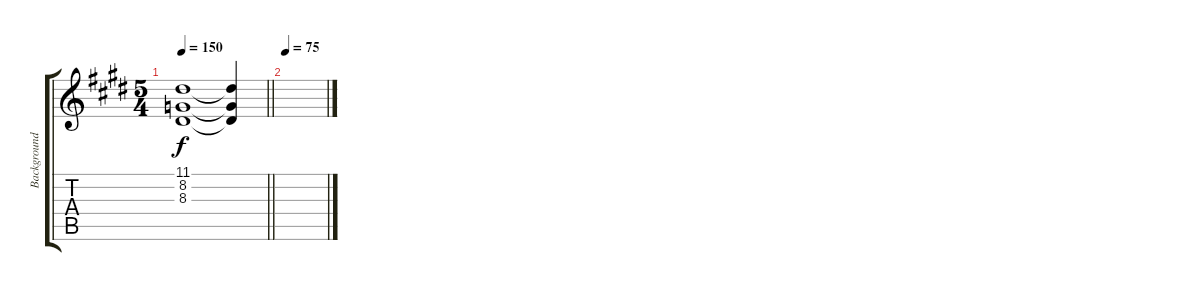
\track ("Background" "Background") {instrument pad2warm}
\staff {score tabs}
\tuning (E4 B3 G3 D3 A2 E2) {hide}
\ts (5 4)
\tempo 150
\clef g2
\barLineRight lightlight
\ks c#minor
(11.1{t} 8.2{t} 8.3{t}).1{dy f} (11.1{t} 8.2{t} 8.3{t}).4 |
\section ("" "")
\tempo 75
